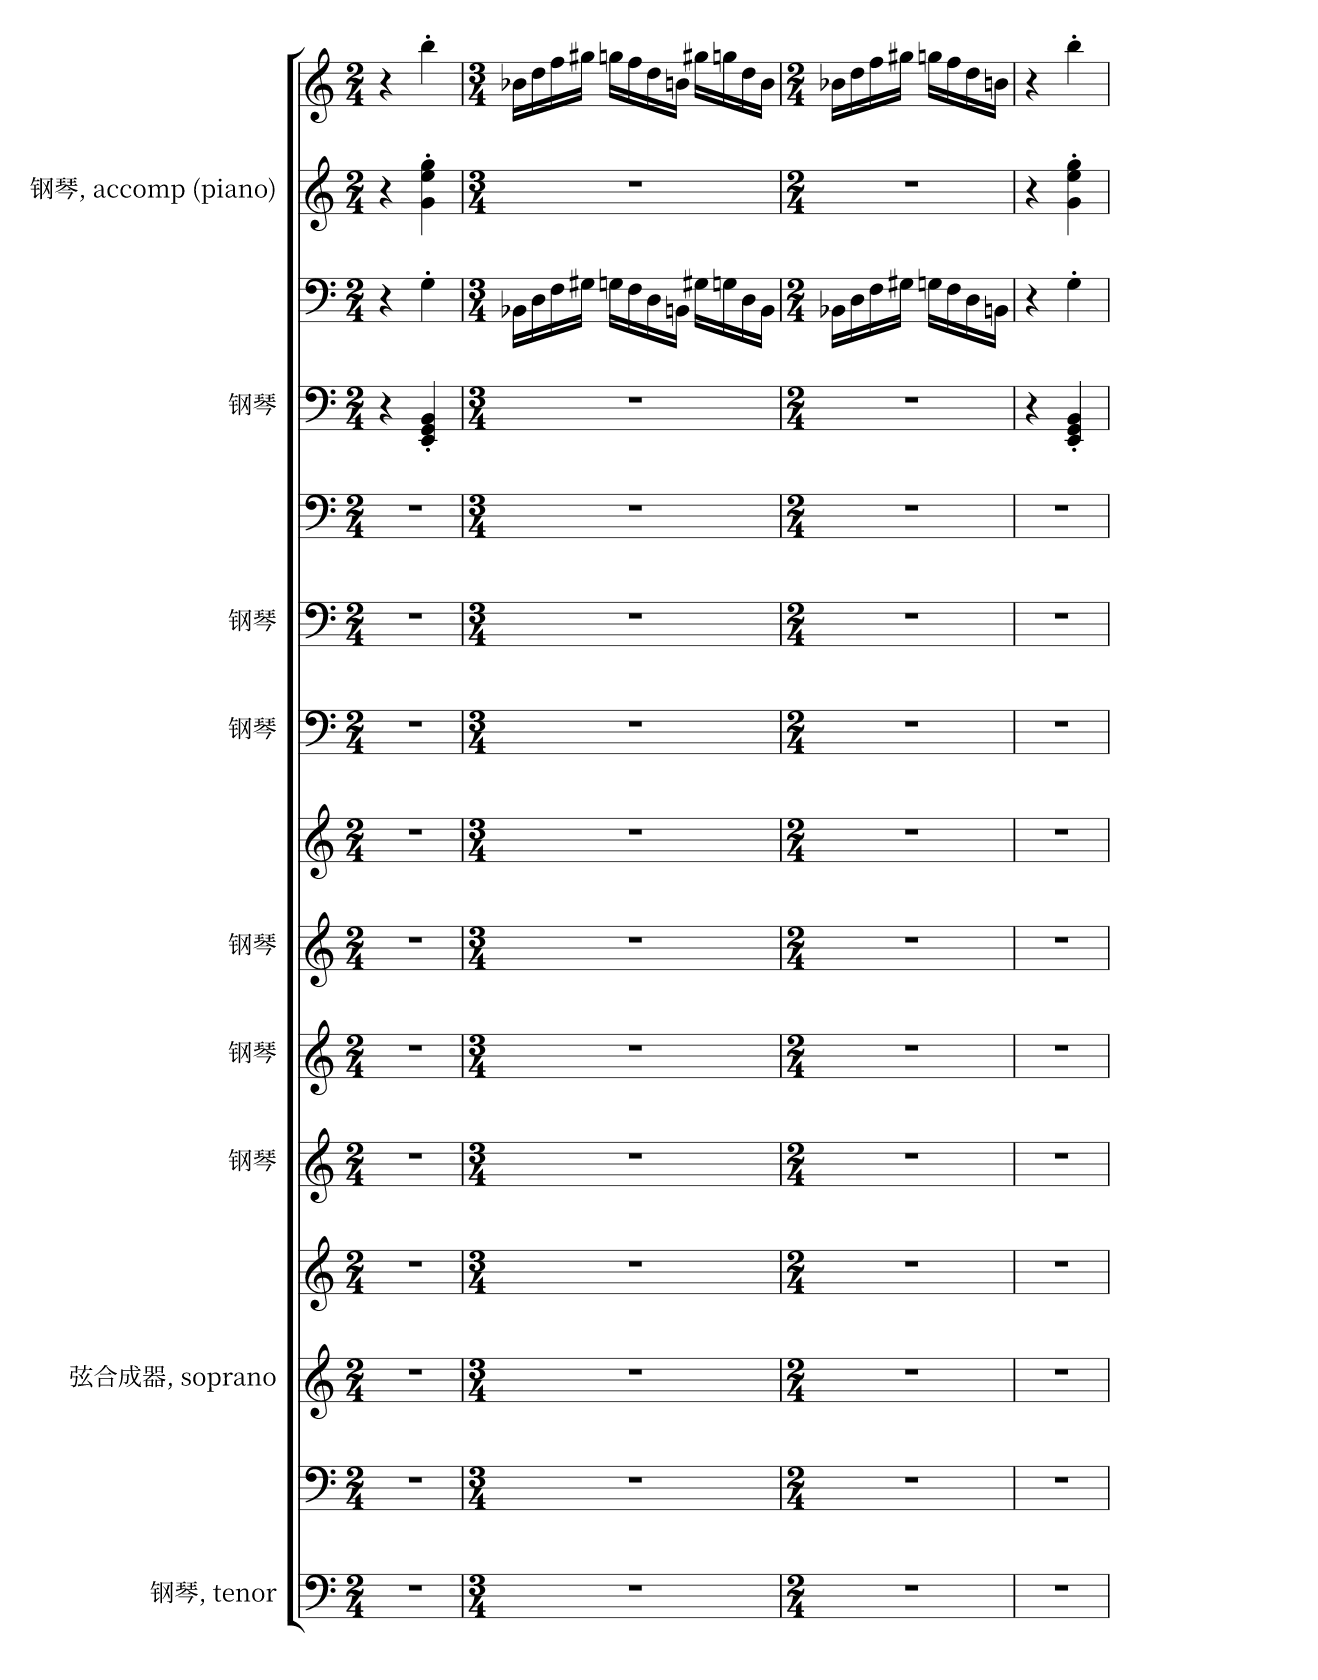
**kern	**kern	**kern	**kern	**kern	**kern	**kern	**kern	**kern	**kern	**kern	**kern	**kern	**kern	**kern
*part9	*part9	*part8	*part8	*part7	*part6	*part5	*part5	*part4	*part3	*part3	*part2	*part2	*part1	*part1
*staff15	*staff14	*staff13	*staff12	*staff11	*staff10	*staff9	*staff8	*staff7	*staff6	*staff5	*staff4	*staff3	*staff2	*staff1
*I"钢琴, tenor	*	*I"弦合成器, soprano	*	*I"钢琴	*I"钢琴	*I"钢琴	*	*I"钢琴	*I"钢琴	*	*I"钢琴	*	*I"钢琴, accomp (piano)	*
*	*	*	*	*	*	*	*	*	*	*	*	*	*I'Pno.	*
*clefF4	*clefF4	*clefG2	*clefG2	*clefG2	*clefG2	*clefG2	*clefG2	*clefF4	*clefF4	*clefF4	*clefF4	*clefF4	*clefG2	*clefG2
*k[]	*k[]	*k[]	*k[]	*k[]	*k[]	*k[]	*k[]	*k[]	*k[]	*k[]	*k[]	*k[]	*k[]	*k[]
*M2/4	*M2/4	*M2/4	*M2/4	*M2/4	*M2/4	*M2/4	*M2/4	*M2/4	*M2/4	*M2/4	*M2/4	*M2/4	*M2/4	*M2/4
*MM99	*MM99	*MM99	*MM99	*MM99	*MM99	*MM99	*MM99	*MM99	*MM99	*MM99	*MM99	*MM99	*MM99	*MM99
=1	=1	=1	=1	=1	=1	=1	=1	=1	=1	=1	=1	=1	=1	=1
2r	2r	2r	2r	2r	2r	2r	2r	2r	2r	2r	4r	4r	4r	4r
.	.	.	.	.	.	.	.	.	.	.	4EE/' 4GG/' 4BB/'	4G'\	4g\' 4ee\' 4gg\'	4bb'\
=2	=2	=2	=2	=2	=2	=2	=2	=2	=2	=2	=2	=2	=2	=2
*M3/4	*M3/4	*M3/4	*M3/4	*M3/4	*M3/4	*M3/4	*M3/4	*M3/4	*M3/4	*M3/4	*M3/4	*M3/4	*M3/4	*M3/4
2.r	2.r	2.r	2.r	2.r	2.r	2.r	2.r	2.r	2.r	2.r	2.r	16BB-X\LL	2.r	16b-X\LL
.	.	.	.	.	.	.	.	.	.	.	.	16D\	.	16dd\
.	.	.	.	.	.	.	.	.	.	.	.	16F\	.	16ff\
.	.	.	.	.	.	.	.	.	.	.	.	16G#X\JJ	.	16gg#X\JJ
.	.	.	.	.	.	.	.	.	.	.	.	16Gn\LL	.	16ggn\LL
.	.	.	.	.	.	.	.	.	.	.	.	16F\	.	16ff\
.	.	.	.	.	.	.	.	.	.	.	.	16D\	.	16dd\
.	.	.	.	.	.	.	.	.	.	.	.	16BBn\JJ	.	16bn\JJ
.	.	.	.	.	.	.	.	.	.	.	.	16G#X\LL	.	16gg#X\LL
.	.	.	.	.	.	.	.	.	.	.	.	16Gn\	.	16ggn\
.	.	.	.	.	.	.	.	.	.	.	.	16D\	.	16dd\
.	.	.	.	.	.	.	.	.	.	.	.	16BB\JJ	.	16b\JJ
=3	=3	=3	=3	=3	=3	=3	=3	=3	=3	=3	=3	=3	=3	=3
*M2/4	*M2/4	*M2/4	*M2/4	*M2/4	*M2/4	*M2/4	*M2/4	*M2/4	*M2/4	*M2/4	*M2/4	*M2/4	*M2/4	*M2/4
2r	2r	2r	2r	2r	2r	2r	2r	2r	2r	2r	2r	16BB-X\LL	2r	16b-X\LL
.	.	.	.	.	.	.	.	.	.	.	.	16D\	.	16dd\
.	.	.	.	.	.	.	.	.	.	.	.	16F\	.	16ff\
.	.	.	.	.	.	.	.	.	.	.	.	16G#X\JJ	.	16gg#X\JJ
.	.	.	.	.	.	.	.	.	.	.	.	16Gn\LL	.	16ggn\LL
.	.	.	.	.	.	.	.	.	.	.	.	16F\	.	16ff\
.	.	.	.	.	.	.	.	.	.	.	.	16D\	.	16dd\
.	.	.	.	.	.	.	.	.	.	.	.	16BBn\JJ	.	16bn\JJ
=4	=4	=4	=4	=4	=4	=4	=4	=4	=4	=4	=4	=4	=4	=4
2r	2r	2r	2r	2r	2r	2r	2r	2r	2r	2r	4r	4r	4r	4r
.	.	.	.	.	.	.	.	.	.	.	4EE/' 4GG/' 4BB/'	4G'\	4g\' 4ee\' 4gg\'	4bb'\
=	=	=	=	=	=	=	=	=	=	=	=	=	=	=
*-	*-	*-	*-	*-	*-	*-	*-	*-	*-	*-	*-	*-	*-	*-
